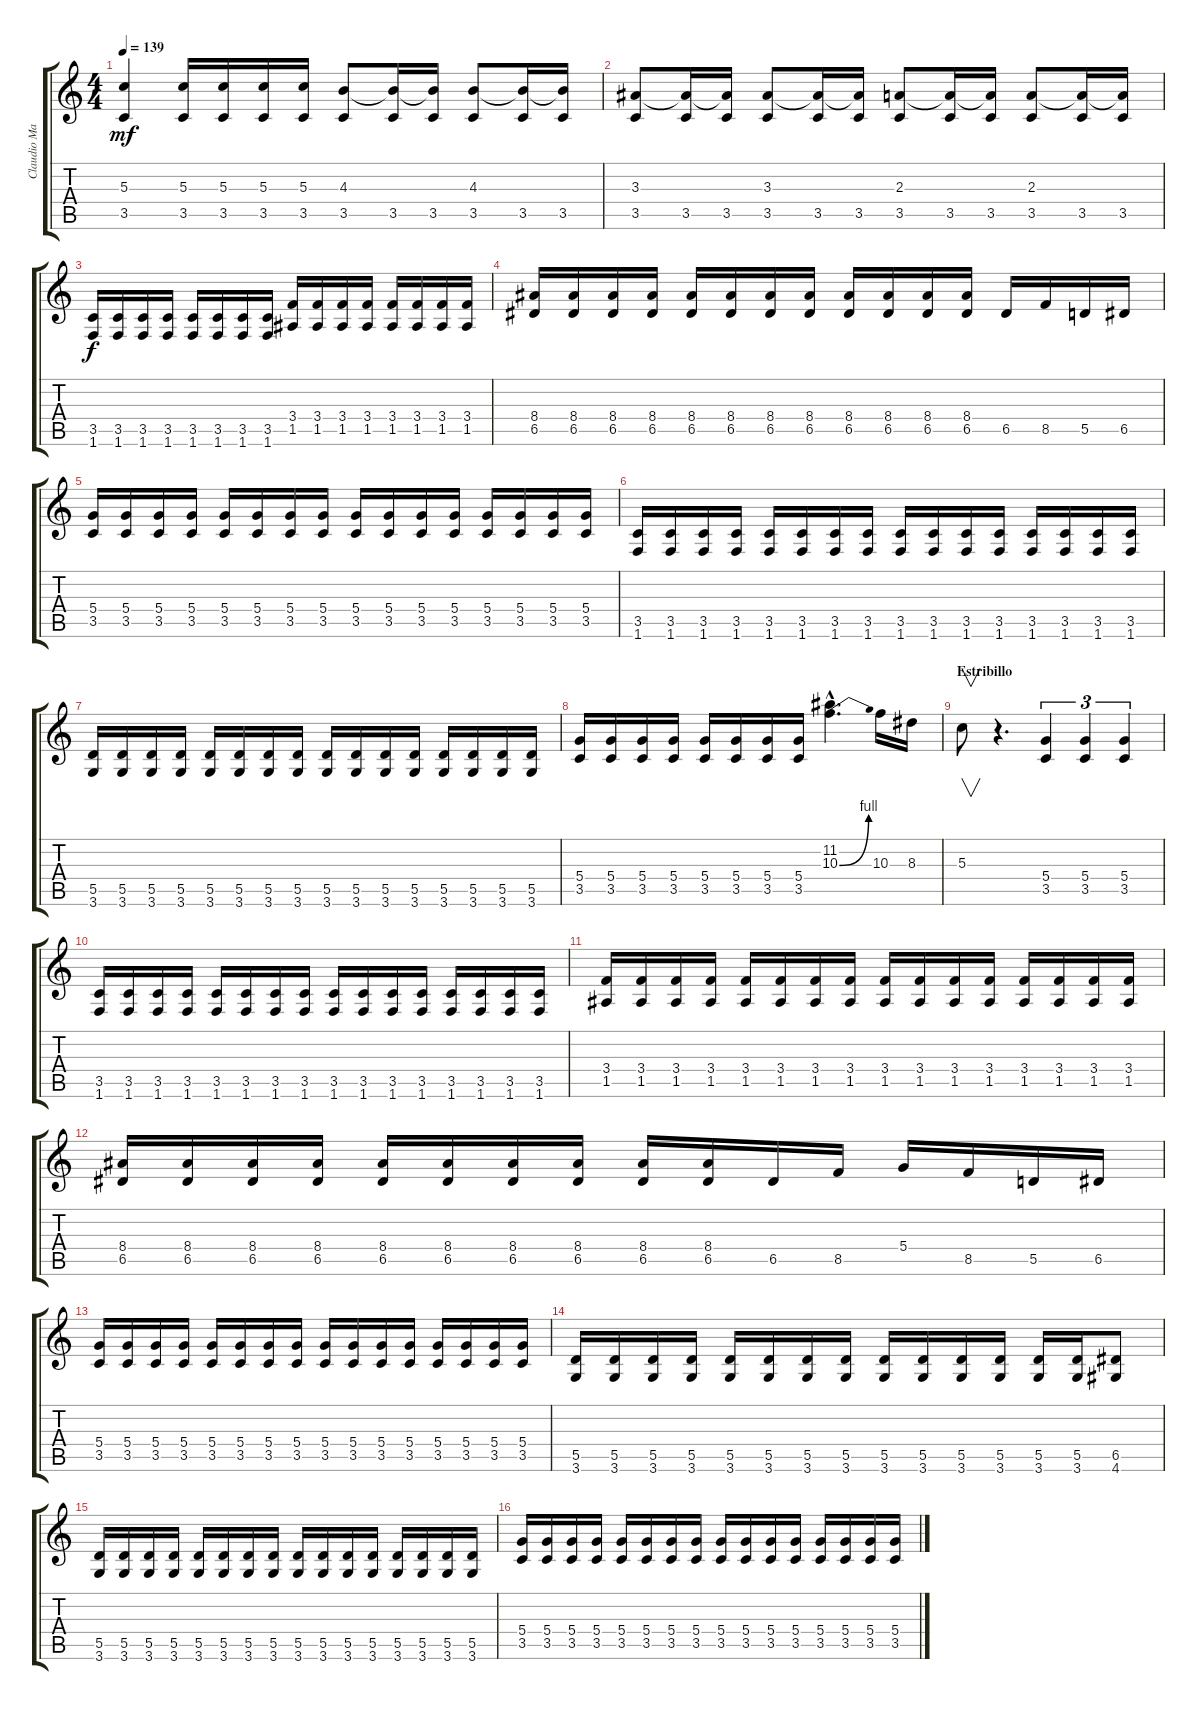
\track ("Claudio Marciello ( lead )" "Claudio Ma") {instrument distortionguitar}
\staff {score tabs}
\tuning (E4 B3 G3 D3 A2 E2) {hide}
\ts (4 4)
\tempo 139
\clef g2
\ks c
(5.3 3.5).4{dy mf} (5.3 3.5).16 (5.3 3.5).16 (5.3 3.5).16 (5.3 3.5).16 (4.3 3.5).8 (4.3{t} 3.5).16 (4.3{t} 3.5).16 (4.3 3.5).8 (4.3{t} 3.5).16 (4.3{t} 3.5).16 |
(3.3 3.5).8 (3.3{t} 3.5).16 (3.3{t} 3.5).16 (3.3 3.5).8 (3.3{t} 3.5).16 (3.3{t} 3.5).16 (2.3 3.5).8 (2.3{t} 3.5).16 (2.3{t} 3.5).16 (2.3 3.5).8 (2.3{t} 3.5).16 (2.3{t} 3.5).16 |
(3.5 1.6).16{dy f} (3.5 1.6).16 (3.5 1.6).16 (3.5 1.6).16 (3.5 1.6).16 (3.5 1.6).16 (3.5 1.6).16 (3.5 1.6).16 (3.4 1.5).16 (3.4 1.5).16 (3.4 1.5).16 (3.4 1.5).16 (3.4 1.5).16 (3.4 1.5).16 (3.4 1.5).16 (3.4 1.5).16 |
(8.4 6.5).16 (8.4 6.5).16 (8.4 6.5).16 (8.4 6.5).16 (8.4 6.5).16 (8.4 6.5).16 (8.4 6.5).16 (8.4 6.5).16 (8.4 6.5).16 (8.4 6.5).16 (8.4 6.5).16 (8.4 6.5).16 6.5.16 8.5.16 5.5.16 6.5.16 |
(5.4 3.5).16 (5.4 3.5).16 (5.4 3.5).16 (5.4 3.5).16 (5.4 3.5).16 (5.4 3.5).16 (5.4 3.5).16 (5.4 3.5).16 (5.4 3.5).16 (5.4 3.5).16 (5.4 3.5).16 (5.4 3.5).16 (5.4 3.5).16 (5.4 3.5).16 (5.4 3.5).16 (5.4 3.5).16 |
(3.5 1.6).16 (3.5 1.6).16 (3.5 1.6).16 (3.5 1.6).16 (3.5 1.6).16 (3.5 1.6).16 (3.5 1.6).16 (3.5 1.6).16 (3.5 1.6).16 (3.5 1.6).16 (3.5 1.6).16 (3.5 1.6).16 (3.5 1.6).16 (3.5 1.6).16 (3.5 1.6).16 (3.5 1.6).16 |
(5.5 3.6).16 (5.5 3.6).16 (5.5 3.6).16 (5.5 3.6).16 (5.5 3.6).16 (5.5 3.6).16 (5.5 3.6).16 (5.5 3.6).16 (5.5 3.6).16 (5.5 3.6).16 (5.5 3.6).16 (5.5 3.6).16 (5.5 3.6).16 (5.5 3.6).16 (5.5 3.6).16 (5.5 3.6).16 |
(5.4 3.5).16 (5.4 3.5).16 (5.4 3.5).16 (5.4 3.5).16 (5.4 3.5).16 (5.4 3.5).16 (5.4 3.5).16 (5.4 3.5).16 (11.2{hac} 10.3{be (bend 0 0 60 4) hac}).4{d} 10.3.16 8.3.16 |
\section ("" "Estribillo")
5.3.8{v} r.4{d} (5.4 3.5).4{tu (3 2)} (5.4 3.5).4{tu (3 2)} (5.4 3.5).4{tu (3 2)} |
(3.5 1.6).16 (3.5 1.6).16 (3.5 1.6).16 (3.5 1.6).16 (3.5 1.6).16 (3.5 1.6).16 (3.5 1.6).16 (3.5 1.6).16 (3.5 1.6).16 (3.5 1.6).16 (3.5 1.6).16 (3.5 1.6).16 (3.5 1.6).16 (3.5 1.6).16 (3.5 1.6).16 (3.5 1.6).16 |
(3.4 1.5).16 (3.4 1.5).16 (3.4 1.5).16 (3.4 1.5).16 (3.4 1.5).16 (3.4 1.5).16 (3.4 1.5).16 (3.4 1.5).16 (3.4 1.5).16 (3.4 1.5).16 (3.4 1.5).16 (3.4 1.5).16 (3.4 1.5).16 (3.4 1.5).16 (3.4 1.5).16 (3.4 1.5).16 |
(8.4 6.5).16 (8.4 6.5).16 (8.4 6.5).16 (8.4 6.5).16 (8.4 6.5).16 (8.4 6.5).16 (8.4 6.5).16 (8.4 6.5).16 (8.4 6.5).16 (8.4 6.5).16 6.5.16 8.5.16 5.4.16 8.5.16 5.5.16 6.5.16 |
(5.4 3.5).16 (5.4 3.5).16 (5.4 3.5).16 (5.4 3.5).16 (5.4 3.5).16 (5.4 3.5).16 (5.4 3.5).16 (5.4 3.5).16 (5.4 3.5).16 (5.4 3.5).16 (5.4 3.5).16 (5.4 3.5).16 (5.4 3.5).16 (5.4 3.5).16 (5.4 3.5).16 (5.4 3.5).16 |
(5.5 3.6).16 (5.5 3.6).16 (5.5 3.6).16 (5.5 3.6).16 (5.5 3.6).16 (5.5 3.6).16 (5.5 3.6).16 (5.5 3.6).16 (5.5 3.6).16 (5.5 3.6).16 (5.5 3.6).16 (5.5 3.6).16 (5.5 3.6).16 (5.5 3.6).16 (6.5 4.6).8 |
(5.5 3.6).16 (5.5 3.6).16 (5.5 3.6).16 (5.5 3.6).16 (5.5 3.6).16 (5.5 3.6).16 (5.5 3.6).16 (5.5 3.6).16 (5.5 3.6).16 (5.5 3.6).16 (5.5 3.6).16 (5.5 3.6).16 (5.5 3.6).16 (5.5 3.6).16 (5.5 3.6).16 (5.5 3.6).16 |
(5.4 3.5).16 (5.4 3.5).16 (5.4 3.5).16 (5.4 3.5).16 (5.4 3.5).16 (5.4 3.5).16 (5.4 3.5).16 (5.4 3.5).16 (5.4 3.5).16 (5.4 3.5).16 (5.4 3.5).16 (5.4 3.5).16 (5.4 3.5).16 (5.4 3.5).16 (5.4 3.5).16 (5.4 3.5).16
